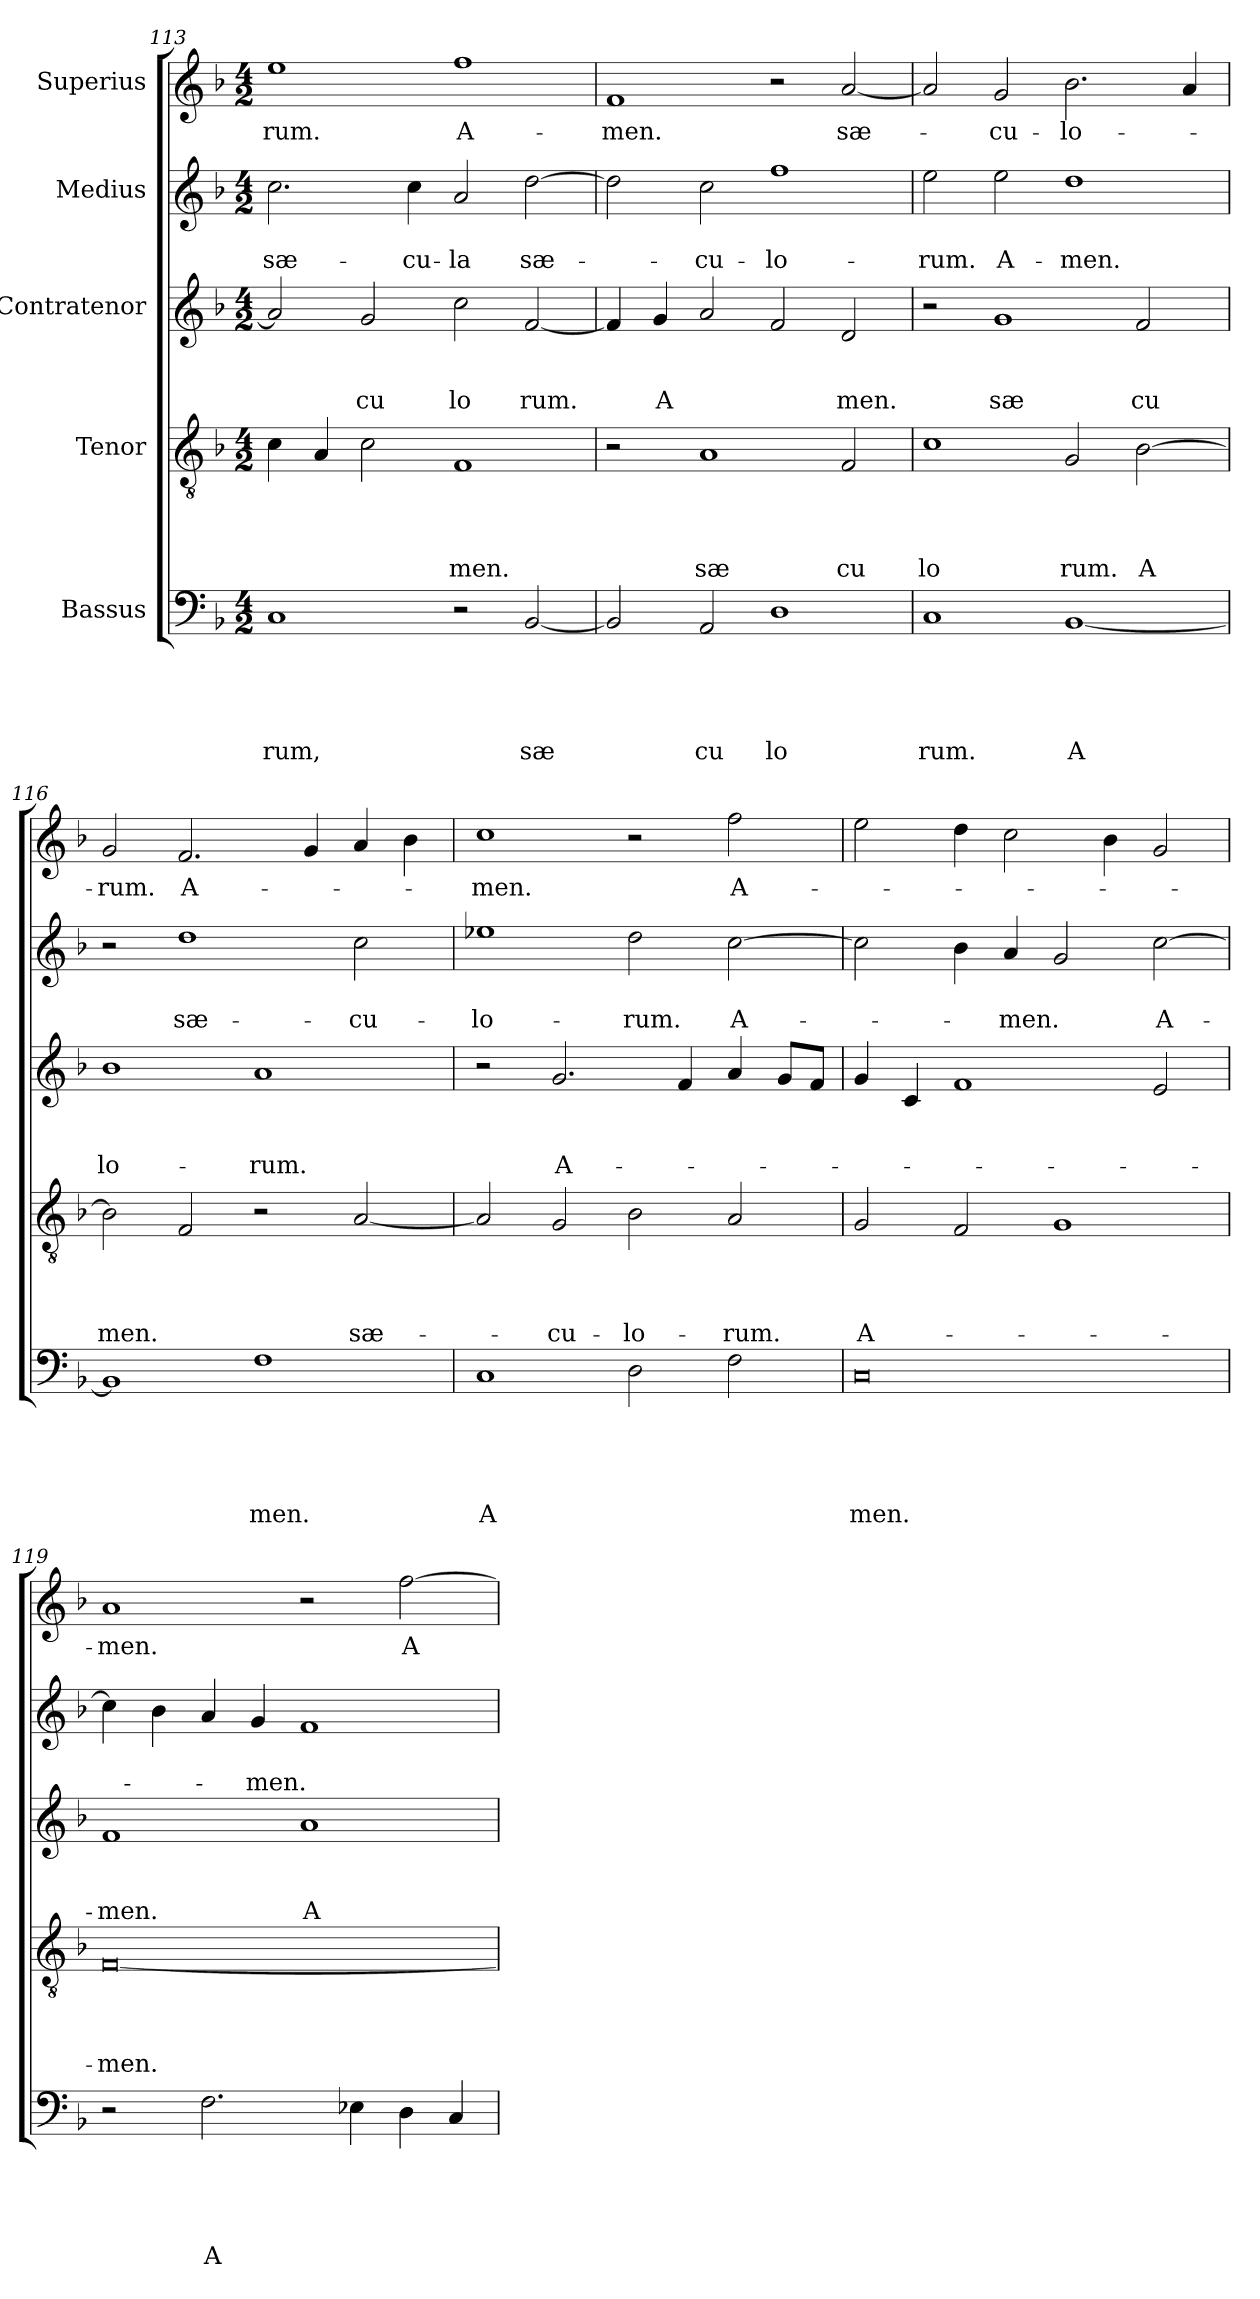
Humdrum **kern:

**kern	**text	**text	**text	**text	**text	**kern	**text	**text	**text	**text	**kern	**text	**text	**text	**kern	**text	**text	**kern	**text
*part5	*part5	*part5	*part5	*part5	*part5	*part4	*part4	*part4	*part4	*part4	*part3	*part3	*part3	*part3	*part2	*part2	*part2	*part1	*part1
*staff5	*staff5	*staff5	*staff5	*staff5	*staff5	*staff4	*staff4	*staff4	*staff4	*staff4	*staff3	*staff3	*staff3	*staff3	*staff2	*staff2	*staff2	*staff1	*staff1
*I"Bassus	*	*	*	*	*	*I"Tenor	*	*	*	*	*I"Contratenor	*	*	*	*I"Medius	*	*	*I"Superius	*
*clefF4	*	*	*	*	*	*clefGv2	*	*	*	*	*clefG2	*	*	*	*clefG2	*	*	*clefG2	*
*k[b-]	*	*	*	*	*	*k[b-]	*	*	*	*	*k[b-]	*	*	*	*k[b-]	*	*	*k[b-]	*
*F:	*	*	*	*	*	*F:	*	*	*	*	*F:	*	*	*	*F:	*	*	*F:	*
*M4/2	*	*	*	*	*	*M4/2	*	*	*	*	*M4/2	*	*	*	*M4/2	*	*	*M4/2	*
=113	=113	=113	=113	=113	=113	=113	=113	=113	=113	=113	=113	=113	=113	=113	=113	=113	=113	=113	=113
!	!	!	!	!	!LO:LY:b	!	!	!	!	!	!	!	!	!	!	!	!LO:LY:b	!	!LO:LY:b
1C	.	.	.	.	rum,	4c\	.	.	.	.	2a/]	.	.	.	2.cc\	.	sæ-	1ee	-rum.
.	.	.	.	.	.	4A/	.	.	.	.	.	.	.	.	.	.	.	.	.
!	!	!	!	!	!	!	!	!	!	!	!	!	!	!LO:LY:b	!	!	!	!	!
.	.	.	.	.	.	2c\	.	.	.	.	2g/	.	.	cu	.	.	.	.	.
!	!	!	!	!	!	!	!	!	!	!	!	!	!	!	!	!	!LO:LY:b	!	!
.	.	.	.	.	.	.	.	.	.	.	.	.	.	.	4cc\	.	-cu-	.	.
!	!	!	!	!	!	!	!	!	!	!LO:LY:b	!	!	!	!LO:LY:b	!	!	!LO:LY:b	!	!LO:LY:b
2r	.	.	.	.	.	1F	.	.	.	men.	2cc\	.	.	lo	2a/	.	-la	1ff	A-
!	!	!	!	!	!LO:LY:b	!	!	!	!	!	!	!	!	!LO:LY:b	!	!	!LO:LY:b	!	!
[<2BB-/	.	.	.	.	sæ	.	.	.	.	.	[<2f/	.	.	rum.	[>2dd\	.	sæ-	.	.
=114	=114	=114	=114	=114	=114	=114	=114	=114	=114	=114	=114	=114	=114	=114	=114	=114	=114	=114	=114
!	!	!	!	!	!	!	!	!	!	!	!	!	!	!	!	!	!	!	!LO:LY:b
2BB-/]	.	.	.	.	.	2r	.	.	.	.	4f/]	.	.	.	2dd\]	.	.	1f	-men.
!	!	!	!	!	!	!	!	!	!	!	!	!	!	!LO:LY:b	!	!	!	!	!
.	.	.	.	.	.	.	.	.	.	.	4g/	.	.	A	.	.	.	.	.
!	!	!	!	!	!LO:LY:b	!	!	!	!	!LO:LY:b	!	!	!	!	!	!	!LO:LY:b	!	!
2AA/	.	.	.	.	cu	1A	.	.	.	sæ	2a/	.	.	.	2cc\	.	-cu-	.	.
!	!	!	!	!	!LO:LY:b	!	!	!	!	!	!	!	!	!	!	!	!LO:LY:b	!	!
1D	.	.	.	.	lo	.	.	.	.	.	2f/	.	.	.	1ff	.	-lo-	2r	.
!	!	!	!	!	!	!	!	!	!	!LO:LY:b	!	!	!	!LO:LY:b	!	!	!	!	!LO:LY:b
.	.	.	.	.	.	2F/	.	.	.	cu	2d/	.	.	men.	.	.	.	[<2a/	sæ-
=115	=115	=115	=115	=115	=115	=115	=115	=115	=115	=115	=115	=115	=115	=115	=115	=115	=115	=115	=115
!	!	!	!	!	!LO:LY:b	!	!	!	!	!LO:LY:b	!	!	!	!	!	!	!LO:LY:b	!	!
1C	.	.	.	.	rum.	1c	.	.	.	lo	2r	.	.	.	2ee\	.	-rum.	2a/]	.
!	!	!	!	!	!	!	!	!	!	!	!	!	!	!LO:LY:b	!	!	!LO:LY:b	!	!LO:LY:b
.	.	.	.	.	.	.	.	.	.	.	1g	.	.	sæ	2ee\	.	A-	2g/	-cu-
!	!	!	!	!	!LO:LY:b	!	!	!	!	!LO:LY:b	!	!	!	!	!	!	!LO:LY:b	!	!LO:LY:b
[<1BB-	.	.	.	.	A	2G/	.	.	.	rum.	.	.	.	.	1dd	.	-men.	2.b-\	-lo-
!	!	!	!	!	!	!	!	!	!	!LO:LY:b	!	!	!	!LO:LY:b	!	!	!	!	!
.	.	.	.	.	.	[<2B-\	.	.	.	A	2f/	.	.	cu	.	.	.	.	.
.	.	.	.	.	.	.	.	.	.	.	.	.	.	.	.	.	.	4a/	.
!!LO:LB:g=z
=116	=116	=116	=116	=116	=116	=116	=116	=116	=116	=116	=116	=116	=116	=116	=116	=116	=116	=116	=116
!	!	!	!	!	!	!	!	!	!	!LO:LY:b	!	!	!	!LO:LY:b	!	!	!	!	!LO:LY:b
1BB-]	.	.	.	.	.	2B-\]	.	.	.	men.	1b-	.	.	lo-	2r	.	.	2g/	-rum.
!	!	!	!	!	!	!	!	!	!	!	!	!	!	!	!	!	!LO:LY:b	!	!LO:LY:b
.	.	.	.	.	.	2F/	.	.	.	.	.	.	.	.	1dd	.	sæ-	2.f/	A-
!	!	!	!	!	!LO:LY:b	!	!	!	!	!	!	!	!	!LO:LY:b	!	!	!	!	!
1F	.	.	.	.	men.	2r	.	.	.	.	1a	.	.	-rum.	.	.	.	.	.
.	.	.	.	.	.	.	.	.	.	.	.	.	.	.	.	.	.	4g/	.
!	!	!	!	!	!	!	!	!	!	!LO:LY:b	!	!	!	!	!	!	!LO:LY:b	!	!
.	.	.	.	.	.	[<2A/	.	.	.	sæ-	.	.	.	.	2cc\	.	-cu-	4a/	.
.	.	.	.	.	.	.	.	.	.	.	.	.	.	.	.	.	.	4b-\	.
=117	=117	=117	=117	=117	=117	=117	=117	=117	=117	=117	=117	=117	=117	=117	=117	=117	=117	=117	=117
!	!	!	!	!	!LO:LY:b	!	!	!	!	!	!	!	!	!	!	!	!LO:LY:b	!	!LO:LY:b
1C	.	.	.	.	A	2A/]	.	.	.	.	2r	.	.	.	1ee-X	.	-lo-	1cc	-men.
!	!	!	!	!	!	!	!	!	!	!LO:LY:b	!	!	!	!LO:LY:b	!	!	!	!	!
.	.	.	.	.	.	2G/	.	.	.	-cu-	2.g/	.	.	A-	.	.	.	.	.
!	!	!	!	!	!	!	!	!	!	!LO:LY:b	!	!	!	!	!	!	!LO:LY:b	!	!
2D\	.	.	.	.	.	2B-\	.	.	.	-lo-	.	.	.	.	2dd\	.	-rum.	2r	.
.	.	.	.	.	.	.	.	.	.	.	4f/	.	.	.	.	.	.	.	.
!	!	!	!	!	!	!	!	!	!	!LO:LY:b	!	!	!	!	!	!	!LO:LY:b	!	!LO:LY:b
2F\	.	.	.	.	.	2A/	.	.	.	-rum.	4a/	.	.	.	[>2cc\	.	A-	2ff\	A-
.	.	.	.	.	.	.	.	.	.	.	8g/L	.	.	.	.	.	.	.	.
.	.	.	.	.	.	.	.	.	.	.	8f/J	.	.	.	.	.	.	.	.
=118	=118	=118	=118	=118	=118	=118	=118	=118	=118	=118	=118	=118	=118	=118	=118	=118	=118	=118	=118
!	!	!	!	!	!LO:LY:b	!	!	!	!	!LO:LY:b	!	!	!	!	!	!	!	!	!
0C	.	.	.	.	men.	2G/	.	.	.	A-	4g/	.	.	.	2cc\]	.	.	2ee\	.
.	.	.	.	.	.	.	.	.	.	.	4c/	.	.	.	.	.	.	.	.
.	.	.	.	.	.	2F/	.	.	.	.	1f	.	.	.	4b-\	.	.	4dd\	.
!	!	!	!	!	!	!	!	!	!	!	!	!	!	!	!	!	!LO:LY:b	!	!
.	.	.	.	.	.	.	.	.	.	.	.	.	.	.	4a/	.	-men.	2cc\	.
.	.	.	.	.	.	1G	.	.	.	.	.	.	.	.	2g/	.	.	.	.
.	.	.	.	.	.	.	.	.	.	.	.	.	.	.	.	.	.	4b-\	.
!	!	!	!	!	!	!	!	!	!	!	!	!	!	!	!	!	!LO:LY:b	!	!
.	.	.	.	.	.	.	.	.	.	.	2e/	.	.	.	[>2cc\	.	A-	2g/	.
=119	=119	=119	=119	=119	=119	=119	=119	=119	=119	=119	=119	=119	=119	=119	=119	=119	=119	=119	=119
!	!	!	!	!	!	!	!	!	!	!LO:LY:b	!	!	!	!LO:LY:b	!	!	!	!	!LO:LY:b
2r	.	.	.	.	.	[<0F	.	.	.	-men.	1f	.	.	-men.	4cc\]	.	.	1a	-men.
.	.	.	.	.	.	.	.	.	.	.	.	.	.	.	4b-\	.	.	.	.
!	!	!	!	!	!LO:LY:b	!	!	!	!	!	!	!	!	!	!	!	!	!	!
2.F\	.	.	.	.	A	.	.	.	.	.	.	.	.	.	4a/	.	.	.	.
!	!	!	!	!	!	!	!	!	!	!	!	!	!	!	!	!	!LO:LY:b	!	!
.	.	.	.	.	.	.	.	.	.	.	.	.	.	.	4g/	.	-men.	.	.
!	!	!	!	!	!	!	!	!	!	!	!	!	!	!LO:LY:b	!	!	!	!	!
.	.	.	.	.	.	.	.	.	.	.	1a	.	.	A-	1f	.	.	2r	.
4E-X\	.	.	.	.	.	.	.	.	.	.	.	.	.	.	.	.	.	.	.
!	!	!	!	!	!	!	!	!	!	!	!	!	!	!	!	!	!	!	!LO:LY:b
4D\	.	.	.	.	.	.	.	.	.	.	.	.	.	.	.	.	.	[>2ff\	A-
4C/	.	.	.	.	.	.	.	.	.	.	.	.	.	.	.	.	.	.	.
=	=	=	=	=	=	=	=	=	=	=	=	=	=	=	=	=	=	=	=
*-	*-	*-	*-	*-	*-	*-	*-	*-	*-	*-	*-	*-	*-	*-	*-	*-	*-	*-	*-
